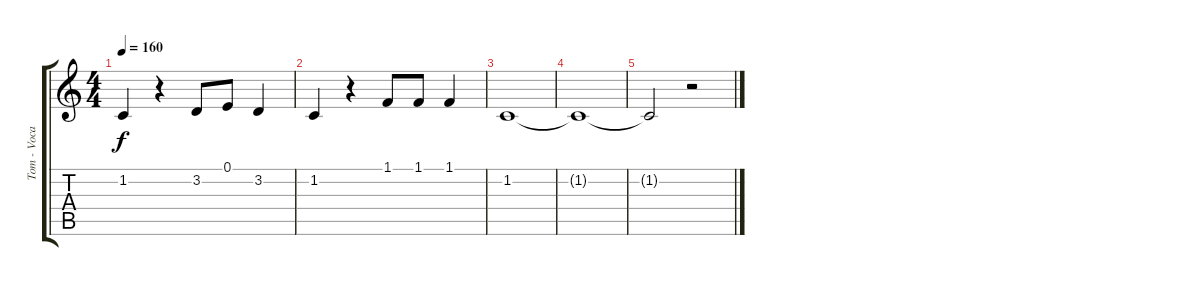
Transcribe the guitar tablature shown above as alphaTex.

\track ("Tom - Vocals" "Tom - Voca") {instrument synthbrass2}
\staff {score tabs}
\tuning (E4 B3 G3 D3 A2 E2) {hide}
\ts (4 4)
\tempo 160
\clef g2
\ks c
1.2.4{dy f} r.4 3.2.8 0.1.8 3.2.4 |
1.2.4 r.4 1.1.8 1.1.8 1.1.4 |
1.2.1 |
1.2{t}.1 |
1.2{t}.2 r.2
